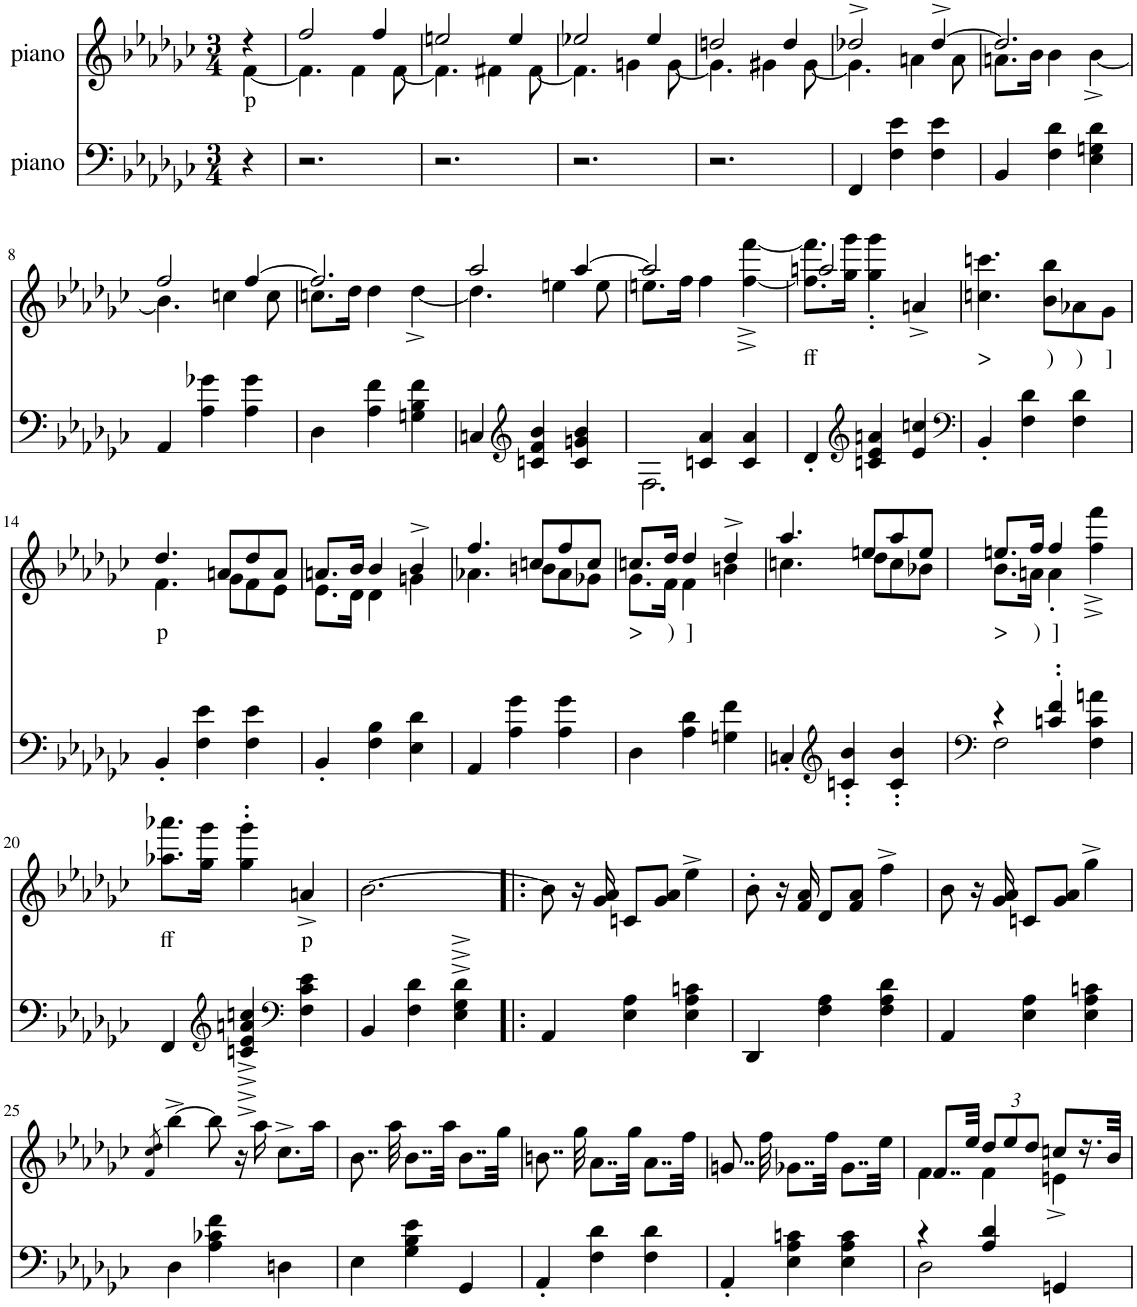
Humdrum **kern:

**kern	**kern	**text
*part2	*part1	*part1
*staff2	*staff1	*staff1
*I"piano	*I"piano	*
*I'Pno	*I'Pno	*
*clefF4	*clefG2	*
*k[b-e-a-d-g-c-]	*k[b-e-a-d-g-c-]	*
*e-:	*e-:	*
*M3/4	*M3/4	*
=1	=1	=1
*	*^	*
!	!	!	!LO:LY:b
4r	4r	[4f\	p
=2	=2	=2	=2
2.r	2ff/	4.f\]	.
.	.	4f\	.
.	4ff/	.	.
.	.	[8f\	.
=3	=3	=3	=3
2.r	2een/	4.f\]	.
.	.	4f#X\	.
.	4ee/	.	.
.	.	[8f#\	.
=4	=4	=4	=4
2.r	2ee-X/	4.f#\]	.
.	.	4gn\	.
.	4ee-/	.	.
.	.	[8g\	.
=5	=5	=5	=5
2.r	2ddn/	4.g\]	.
.	.	4g#X\	.
.	4dd/	.	.
.	.	[8g#\	.
=6	=6	=6	=6
4FF/	2dd-X^/	4.g#\]	.
4F\ 4e-\	.	.	.
.	.	4an\	.
4F\ 4e-\	[4dd-^/	.	.
.	.	8a\	.
=7	=7	=7	=7
4BB-/	2.dd-/]	8.an\L	.
.	.	16b-\Jk	.
4F\ 4d-\	.	4b-\	.
4E-\ 4Gn\ 4d-\	.	[4b-^\	.
!!LO:LB:g=z	!!
=8	=8	=8	=8
4AA-/	2ff/	4.b-\]	.
4A-\ 4g-X\	.	.	.
.	.	4ccn\	.
4A-\ 4g-\	[4ff/	.	.
.	.	8cc\	.
=9	=9	=9	=9
4D-\	2.ff/]	8.ccn\L	.
.	.	16dd-\Jk	.
4A-\ 4f\	.	4dd-\	.
4Gn\ 4B-\ 4f\	.	[4dd-^\	.
=10	=10	=10	=10
4Cn/	2aa-/	4.dd-\]	.
*clefG2	*	*	*
4cn/ 4f/ 4b-/	.	.	.
.	.	4een\	.
4c/ 4gn/ 4b-/	[4aa-/	.	.
.	.	8ee\	.
=11	=11	=11	=11
*^	*	*	*
4ryy	2.F\	2aa-/]	8.een\L	.
.	.	.	16ff\Jk	.
4cn/ 4a-/	.	.	4ff\	.
4c/ 4a-/	.	4ryy	[4ff\^ [4fff\^	.
*v	*v	*	*	*
=12	=12	=12	=12
!	!	!	!LO:LY:b
4d-'/	2aan/	8.ff\] 8.fff\]L	ff
.	.	16gg-\ 16ggg-\Jk	.
*clefG2	*	*	*
4cn/ 4e-/ 4an/	.	4gg-\' 4ggg-\'	.
4e-/ 4ccn/	4an^/	4ryy	.
*	*v	*v	*
=13	=13	=13
*clefF4	*	*
*	*^	*
!	!	!	!LO:LY:b
*	*v	*v	*
4BB-'/	4.ccn\ 4.cccn\	>
4F\ 4d-\	.	.
!	!	!LO:LY:b
.	8b-\ 8bb-\L	)
!	!	!LO:LY:b
4F\ 4d-\	8a-X\	)
!	!	!LO:LY:b
.	8g-\J	]
!!LO:LB:g=z
=14	=14	=14
*	*^	*
!	!	!	!LO:LY:b
4BB-'/	4.dd-/	4.f\	p
4F\ 4e-\	.	.	.
.	8an/L	8g-\L	.
4F\ 4e-\	8dd-/	8f\	.
.	8a/J	8e-\J	.
=15	=15	=15	=15
4BB-'/	8.an/L	8.e-\L	.
.	16b-/Jk	16d-\Jk	.
4F\ 4B-\	4b-/	4d-\	.
4E-\ 4d-\	4b-^/	4gn\	.
=16	=16	=16	=16
4AA-/	4.ff/	4.a-X\	.
4A-\ 4g-\	.	.	.
.	8ccn/L	8bn\L	.
4A-\ 4g-\	8ff/	8a-\	.
.	8cc/J	8g-X\J	.
=17	=17	=17	=17
!	!	!	!LO:LY:b
4D-\	8.ccn/L	8.g-\L	>
!	!	!	!LO:LY:b
.	16dd-/Jk	16f\Jk	)
!	!	!	!LO:LY:b
4A-\ 4d-\	4dd-/	4f\	]
4Gn\ 4f\	4dd-^/	4bn\	.
=18	=18	=18	=18
4Cn'/	4.aa-/	4.ccn\	.
*clefG2	*	*	*
4cn/' 4b-/'	.	.	.
.	8een/L	8dd-\L	.
4c/' 4b-/'	8aa-/	8cc\	.
.	8ee/J	8b-X\J	.
=19	=19	=19	=19
*clefF4	*	*	*
*^	*	*	*
!	!	!	!	!LO:LY:b
4r	2F\	8.een/L	8.b-\L	>
!	!	!	!	!LO:LY:b
.	.	16ff/Jk	16an\Jk	)
!	!	!	!	!LO:LY:b
4cn/' 4f/'	.	4ff/	4a'\	]
4F\ 4c\ 4an\	4ryy	4ryy	4ff\^ 4fff\^	.
!!LO:LB:g=z
=20	=20	=20	=20	=20
!	!	!	!	!LO:LY:b
*v	*v	*	*	*
*	*v	*v	*
4FF/	8.aa-X\ 8.aaa-X\L	ff
.	16gg-\ 16ggg-\Jk	.
*clefG2	*	*
4cn/^ 4e-/^ 4an/^ 4ccn/^	4gg-\' 4ggg-\'	.
*clefF4	*	*
!	!	!LO:LY:b
4F\ 4c\ 4e-\	4an^/	p
=21	=21	=21
4BB-/	[2.b-\	.
4F\ 4d-\	.	.
4E-\^ 4G-\^ 4d-\^	.	.
=22!|:	=22!|:	=22!|:
4AA-/	8b-\]	.
.	16r	.
.	16g-/ 16a-/	.
4E-\ 4A-\	8cn/L	.
.	8g-/ 8a-/J	.
4E-\ 4A-\ 4cn\	4ee-^\	.
=23	=23	=23
4DD-/	8b-'\	.
.	16r	.
.	16f/ 16a-/	.
4F\ 4A-\	8d-/L	.
.	8f/ 8a-/J	.
4F\ 4A-\ 4d-\	4ff^\	.
=24	=24	=24
4AA-/	8b-\	.
.	16r	.
.	16g-/ 16a-/	.
4E-\ 4A-\	8cn/L	.
.	8g-/ 8a-/J	.
4E-\ 4A-\ 4cn\	4gg-^\	.
!!LO:LB:g=z
=25	=25	=25
.	8qf/ 8qcc-/ 8qdd-/	.
4D-\	[4bb-^\	.
4A-\ 4c-X\ 4f\	8bb-\]	.
.	16r	.
.	16aa-\	.
4Dn\	8.cc-^\L	.
.	16aa-\Jk	.
=26	=26	=26
4E-\	8..b-\	.
.	32aa-\	.
4G-\ 4B-\ 4e-\	8..b-\L	.
.	32aa-\Jkk	.
4GG-/	8..b-\L	.
.	32gg-\Jkk	.
=27	=27	=27
4AA-'/	8..bn\	.
.	32gg-\	.
4F\ 4d-\	8..a-\L	.
.	32gg-\Jkk	.
4F\ 4d-\	8..a-\L	.
.	32ff\Jkk	.
=28	=28	=28
4AA-'/	8..gn/	.
.	32ff\	.
4E-\ 4A-\ 4cn\	8..g-X\L	.
.	32ff\Jkk	.
4E-\ 4A-\ 4c\	8..g-\L	.
.	32ee-\Jkk	.
=29	=29	=29
*^	*^	*
4r	2D-\	8..f/L	4f\	.
.	.	32ee-/Jkk	.	.
*	*	*Xbrackettup	*	*
4A-/ 4d-/	.	12dd-/L	4f\	.
.	.	12ee-/	.	.
.	.	12dd-/J	.	.
4GGn/	4ryy	8ccn/L	4en^\	.
.	.	16.r	.	.
.	.	32b-/JJk	.	.
*v	*v	*	*	*
*	*v	*v	*
=	=	=
*-	*-	*-
